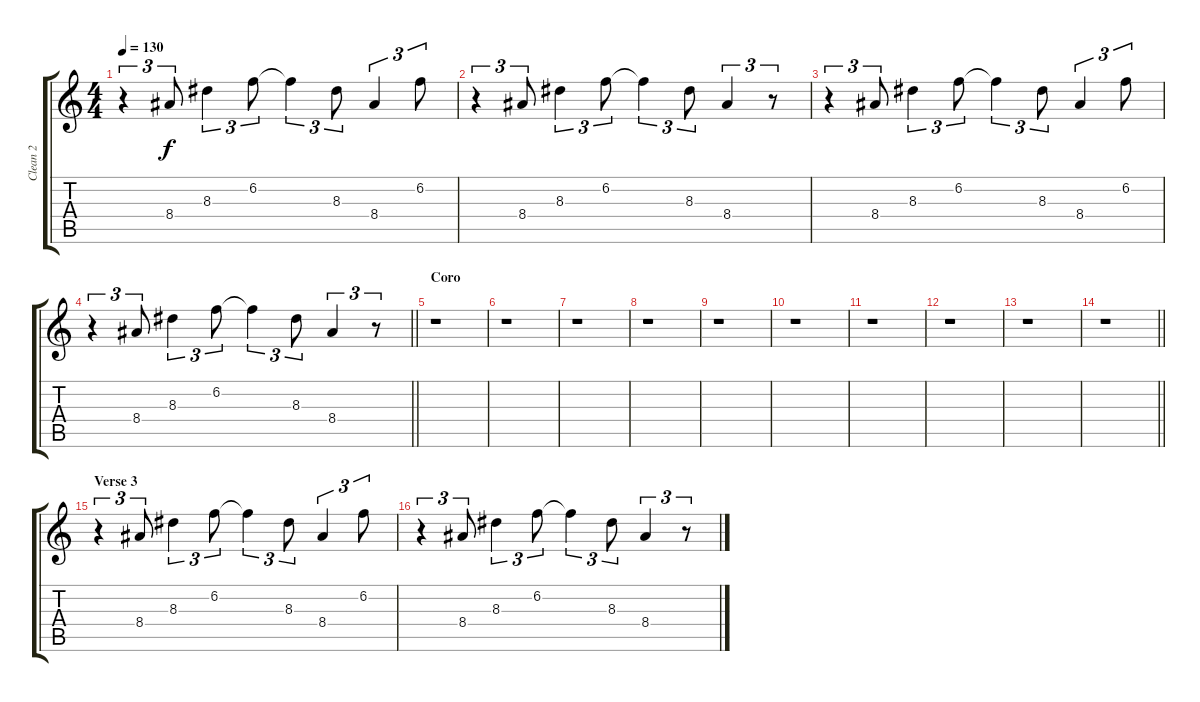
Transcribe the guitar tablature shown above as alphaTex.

\track ("Clean 2" "Clean 2") {instrument electricguitarjazz}
\staff {score tabs}
\tuning (E4 B3 G3 D3 A2 E2) {hide}
\ts (4 4)
\tempo 130
\clef g2
\ks c
r.4{tu (3 2) dy f} 8.4.8{tu (3 2)} 8.3.4{tu (3 2)} 6.2.8{tu (3 2)} 6.2{t}.4{tu (3 2)} 8.3.8{tu (3 2)} 8.4.4{tu (3 2)} 6.2.8{tu (3 2)} |
r.4{tu (3 2)} 8.4.8{tu (3 2)} 8.3.4{tu (3 2)} 6.2.8{tu (3 2)} 6.2{t}.4{tu (3 2)} 8.3.8{tu (3 2)} 8.4.4{tu (3 2)} r.8{tu (3 2)} |
r.4{tu (3 2)} 8.4.8{tu (3 2)} 8.3.4{tu (3 2)} 6.2.8{tu (3 2)} 6.2{t}.4{tu (3 2)} 8.3.8{tu (3 2)} 8.4.4{tu (3 2)} 6.2.8{tu (3 2)} |
\barLineRight lightlight
r.4{tu (3 2)} 8.4.8{tu (3 2)} 8.3.4{tu (3 2)} 6.2.8{tu (3 2)} 6.2{t}.4{tu (3 2)} 8.3.8{tu (3 2)} 8.4.4{tu (3 2)} r.8{tu (3 2)} |
\section ("" "Coro")
r.1 |
r.1 |
r.1 |
r.1 |
r.1 |
r.1 |
r.1 |
r.1 |
r.1 |
\barLineRight lightlight
r.1 |
\section ("" "Verse 3")
r.4{tu (3 2)} 8.4.8{tu (3 2)} 8.3.4{tu (3 2)} 6.2.8{tu (3 2)} 6.2{t}.4{tu (3 2)} 8.3.8{tu (3 2)} 8.4.4{tu (3 2)} 6.2.8{tu (3 2)} |
r.4{tu (3 2)} 8.4.8{tu (3 2)} 8.3.4{tu (3 2)} 6.2.8{tu (3 2)} 6.2{t}.4{tu (3 2)} 8.3.8{tu (3 2)} 8.4.4{tu (3 2)} r.8{tu (3 2)}
